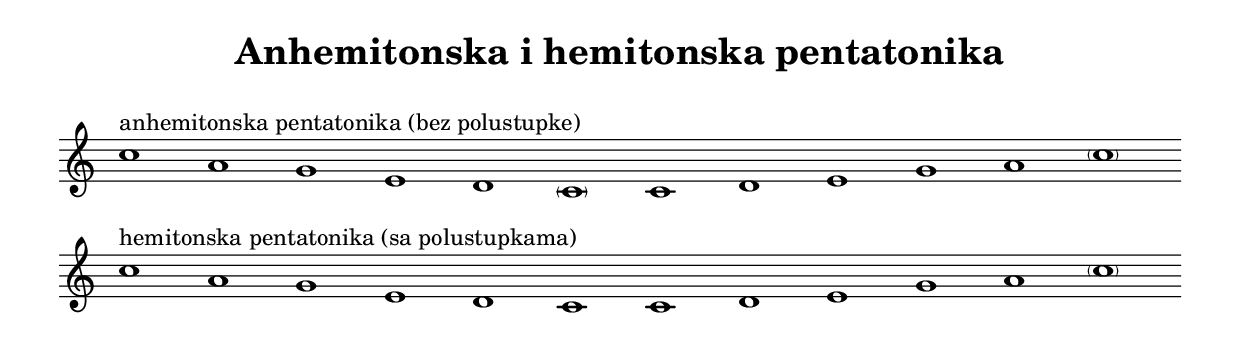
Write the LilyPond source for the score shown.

\version "2.24.1"
\include "deutsch.ly"

\header {
  title = "Anhemitonska i hemitonska pentatonika"
}

\paper {
  #(set-paper-size "a4")
  indent = 0
  top-margin = 10
  markup-system-spacing = #'((basic-distance . 0.1) (padding . 4))
  system-system-spacing = #'((basic-distance . 0.1) (padding . 3))
  %annotate-spacing = ##t
  ragged-last = ##f
}

global = {
  \key c \major
  %\set Score.timing = ##f
  \override Score.BarLine.stencil = ##f
  \override Staff.TimeSignature.stencil = ##f
  \set Score.barNumberVisibility = ##f
 
  %\numericTimeSignature
  %\time 64/1
}

melody = \relative c'' {
  \global
  ^"anhemitonska pentatonika (bez polustupke)"
  c1\startGroup a\stopGroup g e d \parenthesize c 
  c d e g a \parenthesize c
  \break
  
  ^"hemitonska pentatonika (sa polustupkama)"
  c1 a g e d c
  c d e g a \parenthesize c
}

\score {
  <<
    \new Staff { \melody }
  >>
  \layout { }
}